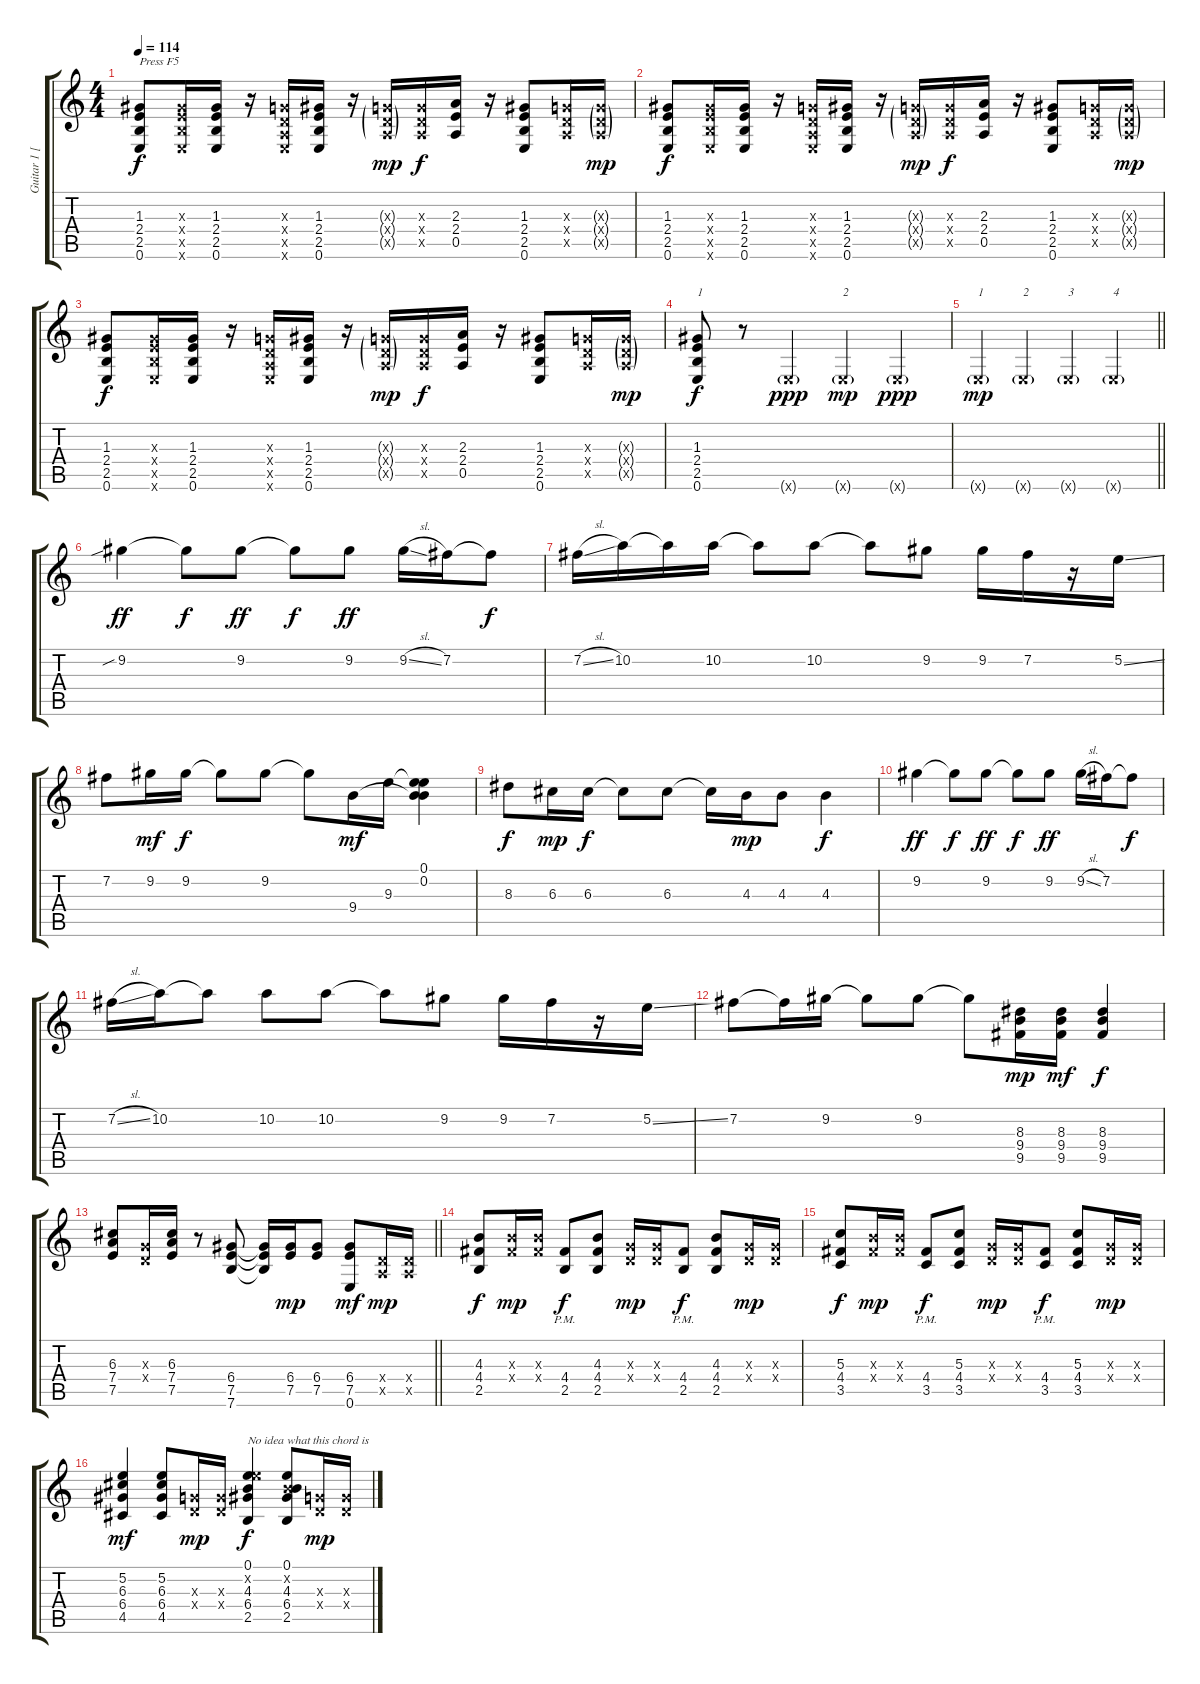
\track ("Guitar 1 [Paul]" "Guitar 1 [") {instrument electricguitarclean}
\staff {score tabs}
\tuning (E4 B3 G3 D3 A2 E2) {hide}
\ts (4 4)
\tempo 114
\clef g2
\ks c
(1.3 2.4 2.5 0.6).8{txt "Press F5" dy f instrument electricguitarclean} (1.3{x} 2.4{x} 2.5{x} 0.6{x}).16 (1.3 2.4 2.5 0.6).16 r.16 (0.3{x} 0.4{x} 0.5{x} 0.6{x}).16 (1.3 2.4 2.5 0.6).16 r.16 (0.3{g x} 0.4{g x} 0.5{g x}).16{dy mp} (0.3{x} 0.4{x} 0.5{x}).16{dy f} (2.3 2.4 0.5).16 r.16 (1.3 2.4 2.5 0.6).8 (0.3{x} 0.4{x} 0.5{x}).16 (0.3{g x} 0.4{g x} 0.5{g x}).16{dy mp} |
(1.3 2.4 2.5 0.6).8{dy f} (1.3{x} 2.4{x} 2.5{x} 0.6{x}).16 (1.3 2.4 2.5 0.6).16 r.16 (0.3{x} 0.4{x} 0.5{x} 0.6{x}).16 (1.3 2.4 2.5 0.6).16 r.16 (0.3{g x} 0.4{g x} 0.5{g x}).16{dy mp} (0.3{x} 0.4{x} 0.5{x}).16{dy f} (2.3 2.4 0.5).16 r.16 (1.3 2.4 2.5 0.6).8 (0.3{x} 0.4{x} 0.5{x}).16 (0.3{g x} 0.4{g x} 0.5{g x}).16{dy mp} |
(1.3 2.4 2.5 0.6).8{dy f} (1.3{x} 2.4{x} 2.5{x} 0.6{x}).16 (1.3 2.4 2.5 0.6).16 r.16 (0.3{x} 0.4{x} 0.5{x} 0.6{x}).16 (1.3 2.4 2.5 0.6).16 r.16 (0.3{g x} 0.4{g x} 0.5{g x}).16{dy mp} (0.3{x} 0.4{x} 0.5{x}).16{dy f} (2.3 2.4 0.5).16 r.16 (1.3 2.4 2.5 0.6).8 (0.3{x} 0.4{x} 0.5{x}).16 (0.3{g x} 0.4{g x} 0.5{g x}).16{dy mp} |
(1.3 2.4 2.5 0.6).8{txt "1" dy f} r.8 0.6{g x}.4{dy ppp} 0.6{g x}.4{txt "2" dy mp} 0.6{g x}.4{dy ppp} |
\barLineRight lightlight
0.6{g x}.4{txt "1" dy mp} 0.6{g x}.4{txt "2"} 0.6{g x}.4{txt "3"} 0.6{g x}.4{txt "4"} |
9.2{sib}.4{dy ff} 9.2{t}.8{dy f} 9.2.8{dy ff} 9.2{t}.8{dy f} 9.2.8{dy ff} 9.2{sl}.16 7.2.16 7.2{t}.8{dy f} |
7.2{sl}.16 10.2.16 10.2{t}.16 10.2.16 10.2{t}.8 10.2.8 10.2{t}.8 9.2.8 9.2.16 7.2.16 r.16 5.2{ss}.16 |
7.2.8 9.2.16{dy mf} 9.2.16{dy f} 9.2{t}.8 9.2.8 9.2{t}.8 9.4.16{dy mf} 9.3.16 (0.1 0.2 9.3{t} 9.4{t}).4 |
8.3.8{dy f} 6.3.16{dy mp} 6.3.16{dy f} 6.3{t}.8 6.3.8 6.3{t}.16 4.3.16{dy mp} 4.3.8 4.3.4{dy f} |
9.2.4{dy ff} 9.2{t}.8{dy f} 9.2.8{dy ff} 9.2{t}.8{dy f} 9.2.8{dy ff} 9.2{sl}.16 7.2.16 7.2{t}.8{dy f} |
7.2{sl}.16 10.2.16 10.2{t}.8 10.2.8 10.2.8 10.2{t}.8 9.2.8 9.2.16 7.2.16 r.16 5.2{ss}.16 |
7.2.8 7.2{t}.16 9.2.16 9.2{t}.8 9.2.8 9.2{t}.8 (8.3 9.4 9.5).16{dy mp} (8.3 9.4 9.5).16{dy mf} (8.3 9.4 9.5).4{dy f} |
\barLineRight lightlight
(6.3 7.4 7.5).8 (0.3{x} 0.4{x}).16 (6.3 7.4 7.5).16 r.8 (6.4 7.5 7.6).8 (6.4{t} 7.5{t} 7.6{t}).16 (6.4 7.5).16{dy mp} (6.4 7.5).8 (6.4 7.5 0.6).8{dy mf} (0.4{x} 0.5{x}).16{dy mp} (0.4{x} 0.5{x}).16 |
(4.3 4.4 2.5).8{dy f volume 12 balance 10} (4.3{x} 4.4{x}).16{dy mp} (4.3{x} 4.4{x}).16 (4.4{pm} 2.5{pm}).8{dy f} (4.3 4.4 2.5).8 (0.3{x} 0.4{x}).16{dy mp} (0.3{x} 0.4{x}).16 (4.4{pm} 2.5{pm}).8{dy f} (4.3 4.4 2.5).8 (0.3{x} 0.4{x}).16{dy mp} (0.3{x} 0.4{x}).16 |
(5.3 4.4 3.5).8{dy f} (4.3{x} 4.4{x}).16{dy mp} (4.3{x} 4.4{x}).16 (4.4{pm} 3.5{pm}).8{dy f} (5.3 4.4 3.5).8 (0.3{x} 0.4{x}).16{dy mp} (0.3{x} 0.4{x}).16 (4.4{pm} 3.5{pm}).8{dy f} (5.3 4.4 3.5).8 (0.3{x} 0.4{x}).16{dy mp} (0.3{x} 0.4{x}).16 |
(5.2 6.3 6.4 4.5).4{dy mf} (5.2 6.3 6.4 4.5).8 (0.3{x} 0.4{x}).16{dy mp} (0.3{x} 0.4{x}).16 (0.1 5.2{x} 4.3 6.4 2.5).4{txt "No idea what this chord is" dy f} (0.1 0.2{x} 4.3 6.4 2.5).8 (0.3{x} 0.4{x}).16{dy mp} (0.3{x} 0.4{x}).16
